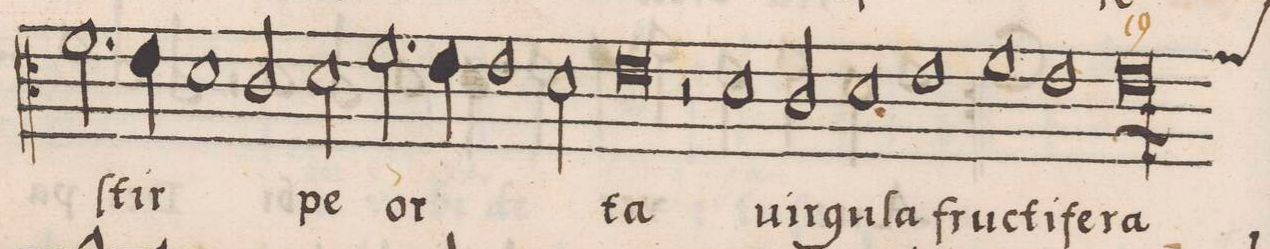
**kern	**text
*I"CANTVS	*
*clefC3	*
*k[]	*
*met(C)	*
*M2/1	*
2.f\	ſtir-
4e\	.
1d\	.
=27-	=27-
2c/	.
2d\	-pe
2.f\	or-
=28-	=28-
4e\	.
1e	.
2d\	.
=29-	=29-
0e	-ta
=30-	=30-
2r	.
1d	uir-
2c/	-gu-
=31-	=31-
1d	-la
1e	fruc-
=32-	=32-
1f	-ti-
1e	-fe-
=33-	=33-
0el\	-ra
*custos:g	*
=34-	=34-
*-	*-
